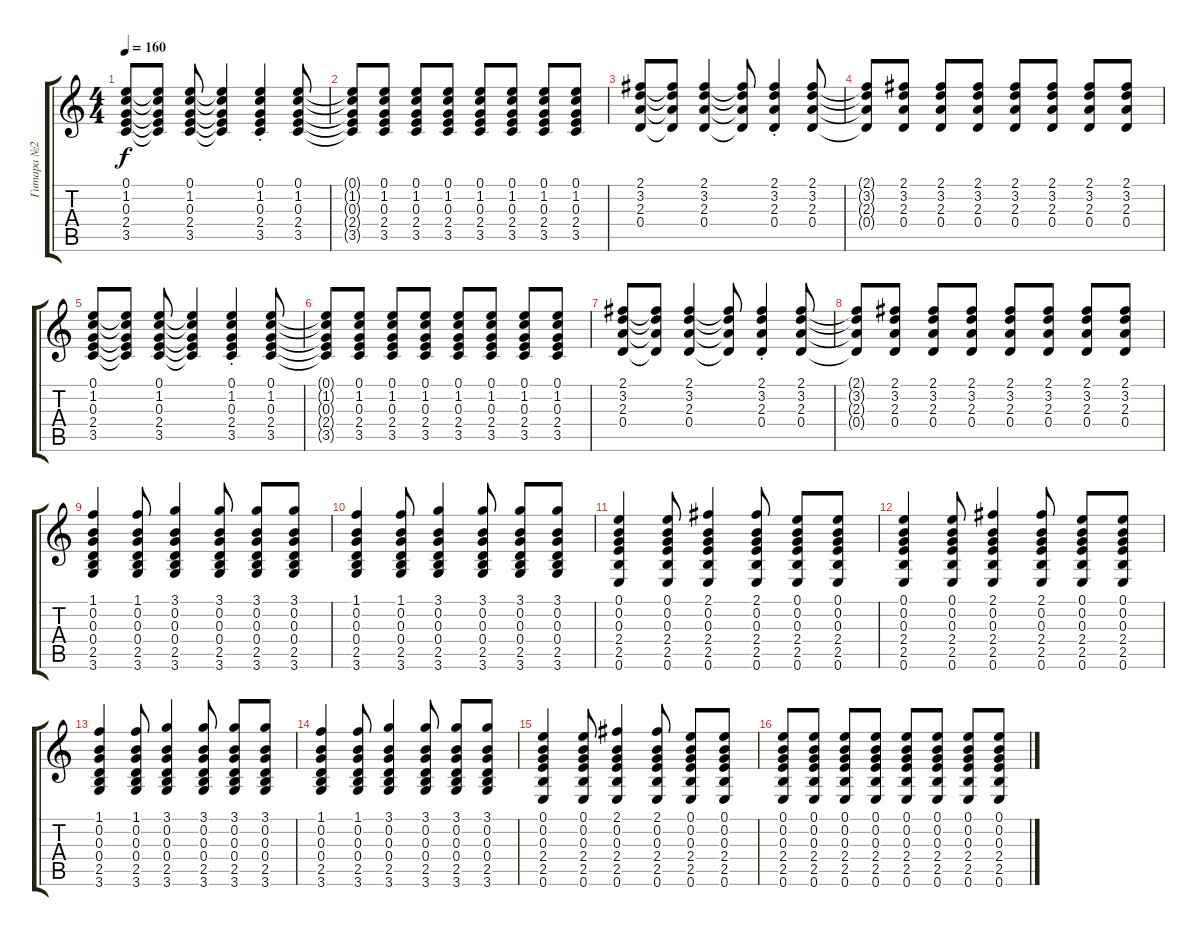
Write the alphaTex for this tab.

\track ("Гитара №2" "Гитара №2") {instrument acousticguitarsteel}
\staff {score tabs}
\tuning (E4 B3 G3 D3 A2 E2) {hide}
\ts (4 4)
\tempo 160
\clef g2
\ks c
(0.1 1.2 0.3 2.4 3.5).8{dy f} (0.1{t} 1.2{t} 0.3{t} 2.4{t} 3.5{t}).8 (0.1 1.2 0.3 2.4 3.5).8 (0.1{t} 1.2{t} 0.3{t} 2.4{t} 3.5{t}).4 (0.1{st} 1.2{st} 0.3{st} 2.4{st} 3.5{st}).4 (0.1 1.2 0.3 2.4 3.5).8 |
(0.1{t} 1.2{t} 0.3{t} 2.4{t} 3.5{t}).8 (0.1 1.2 0.3 2.4 3.5).8 (0.1 1.2 0.3 2.4 3.5).8 (0.1 1.2 0.3 2.4 3.5).8 (0.1 1.2 0.3 2.4 3.5).8 (0.1 1.2 0.3 2.4 3.5).8 (0.1 1.2 0.3 2.4 3.5).8 (0.1 1.2 0.3 2.4 3.5).8 |
(2.1 3.2 2.3 0.4).8 (2.1{t} 3.2{t} 2.3{t} 0.4{t}).8 (2.1 3.2 2.3 0.4).4 (2.1{t} 3.2{t} 2.3{t} 0.4{t}).8 (2.1{st} 3.2 2.3 0.4).4 (2.1 3.2 2.3 0.4).8 |
(2.1{t} 3.2{t} 2.3{t} 0.4{t}).8 (2.1 3.2 2.3 0.4).8 (2.1 3.2 2.3 0.4).8 (2.1 3.2 2.3 0.4).8 (2.1 3.2 2.3 0.4).8 (2.1 3.2 2.3 0.4).8 (2.1 3.2 2.3 0.4).8 (2.1 3.2 2.3 0.4).8 |
(0.1 1.2 0.3 2.4 3.5).8 (0.1{t} 1.2{t} 0.3{t} 2.4{t} 3.5{t}).8 (0.1 1.2 0.3 2.4 3.5).8 (0.1{t} 1.2{t} 0.3{t} 2.4{t} 3.5{t}).4 (0.1{st} 1.2{st} 0.3{st} 2.4{st} 3.5{st}).4 (0.1 1.2 0.3 2.4 3.5).8 |
(0.1{t} 1.2{t} 0.3{t} 2.4{t} 3.5{t}).8 (0.1 1.2 0.3 2.4 3.5).8 (0.1 1.2 0.3 2.4 3.5).8 (0.1 1.2 0.3 2.4 3.5).8 (0.1 1.2 0.3 2.4 3.5).8 (0.1 1.2 0.3 2.4 3.5).8 (0.1 1.2 0.3 2.4 3.5).8 (0.1 1.2 0.3 2.4 3.5).8 |
(2.1 3.2 2.3 0.4).8 (2.1{t} 3.2{t} 2.3{t} 0.4{t}).8 (2.1 3.2 2.3 0.4).4 (2.1{t} 3.2{t} 2.3{t} 0.4{t}).8 (2.1{st} 3.2 2.3 0.4).4 (2.1 3.2 2.3 0.4).8 |
(2.1{t} 3.2{t} 2.3{t} 0.4{t}).8 (2.1 3.2 2.3 0.4).8 (2.1 3.2 2.3 0.4).8 (2.1 3.2 2.3 0.4).8 (2.1 3.2 2.3 0.4).8 (2.1 3.2 2.3 0.4).8 (2.1 3.2 2.3 0.4).8 (2.1 3.2 2.3 0.4).8 |
(1.1 0.2 0.3 0.4 2.5 3.6).4 (1.1 0.2 0.3 0.4 2.5 3.6).8 (3.1 0.2 0.3 0.4 2.5 3.6).4 (3.1 0.2 0.3 0.4 2.5 3.6).8 (3.1 0.2 0.3 0.4 2.5 3.6).8 (3.1 0.2 0.3 0.4 2.5 3.6).8 |
(1.1 0.2 0.3 0.4 2.5 3.6).4 (1.1 0.2 0.3 0.4 2.5 3.6).8 (3.1 0.2 0.3 0.4 2.5 3.6).4 (3.1 0.2 0.3 0.4 2.5 3.6).8 (3.1 0.2 0.3 0.4 2.5 3.6).8 (3.1 0.2 0.3 0.4 2.5 3.6).8 |
(0.1 0.2 0.3 2.4 2.5 0.6).4 (0.1 0.2 0.3 2.4 2.5 0.6).8 (2.1 0.2 0.3 2.4 2.5 0.6).4 (2.1 0.2 0.3 2.4 2.5 0.6).8 (0.1 0.2 0.3 2.4 2.5 0.6).8 (0.1 0.2 0.3 2.4 2.5 0.6).8 |
(0.1 0.2 0.3 2.4 2.5 0.6).4 (0.1 0.2 0.3 2.4 2.5 0.6).8 (2.1 0.2 0.3 2.4 2.5 0.6).4 (2.1 0.2 0.3 2.4 2.5 0.6).8 (0.1 0.2 0.3 2.4 2.5 0.6).8 (0.1 0.2 0.3 2.4 2.5 0.6).8 |
(1.1 0.2 0.3 0.4 2.5 3.6).4 (1.1 0.2 0.3 0.4 2.5 3.6).8 (3.1 0.2 0.3 0.4 2.5 3.6).4 (3.1 0.2 0.3 0.4 2.5 3.6).8 (3.1 0.2 0.3 0.4 2.5 3.6).8 (3.1 0.2 0.3 0.4 2.5 3.6).8 |
(1.1 0.2 0.3 0.4 2.5 3.6).4 (1.1 0.2 0.3 0.4 2.5 3.6).8 (3.1 0.2 0.3 0.4 2.5 3.6).4 (3.1 0.2 0.3 0.4 2.5 3.6).8 (3.1 0.2 0.3 0.4 2.5 3.6).8 (3.1 0.2 0.3 0.4 2.5 3.6).8 |
(0.1 0.2 0.3 2.4 2.5 0.6).4 (0.1 0.2 0.3 2.4 2.5 0.6).8 (2.1 0.2 0.3 2.4 2.5 0.6).4 (2.1 0.2 0.3 2.4 2.5 0.6).8 (0.1 0.2 0.3 2.4 2.5 0.6).8 (0.1 0.2 0.3 2.4 2.5 0.6).8 |
(0.1 0.2 0.3 2.4 2.5 0.6).8 (0.1 0.2 0.3 2.4 2.5 0.6).8 (0.1 0.2 0.3 2.4 2.5 0.6).8 (0.1 0.2 0.3 2.4 2.5 0.6).8 (0.1 0.2 0.3 2.4 2.5 0.6).8 (0.1 0.2 0.3 2.4 2.5 0.6).8 (0.1 0.2 0.3 2.4 2.5 0.6).8 (0.1 0.2 0.3 2.4 2.5 0.6).8
